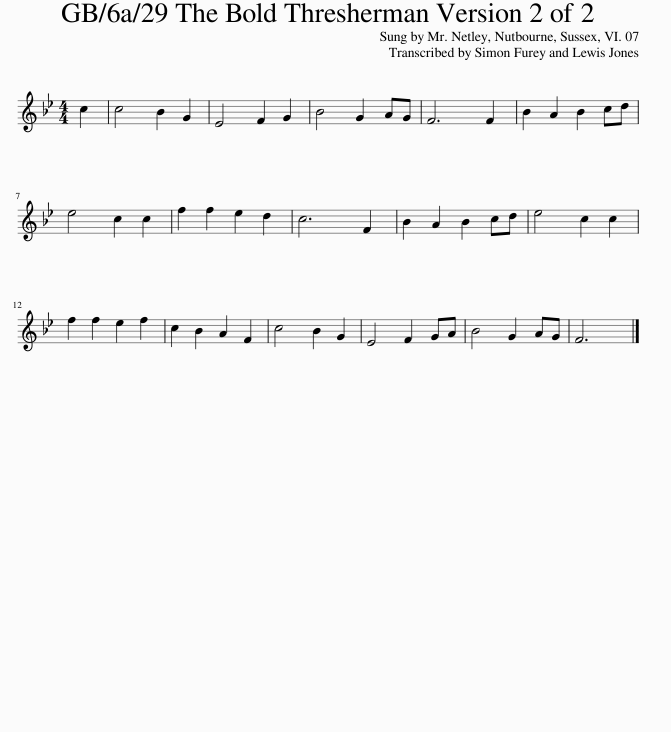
X:1
L:1/8
M:4/4
I:linebreak $
K:Bb
V:1 treble
V:1
 c2 | c4 B2 G2 | E4 F2 G2 | B4 G2 AG | F6 F2 | %5
 B2 A2 B2 cd |$ e4 c2 c2 | f2 f2 e2 d2 | c6 F2 | B2 A2 B2 cd | %10
 e4 c2 c2 |$ f2 f2 e2 f2 | c2 B2 A2 F2 | c4 B2 G2 | E4 F2 GA | %15
 B4 G2 AG | F6 |] %17
